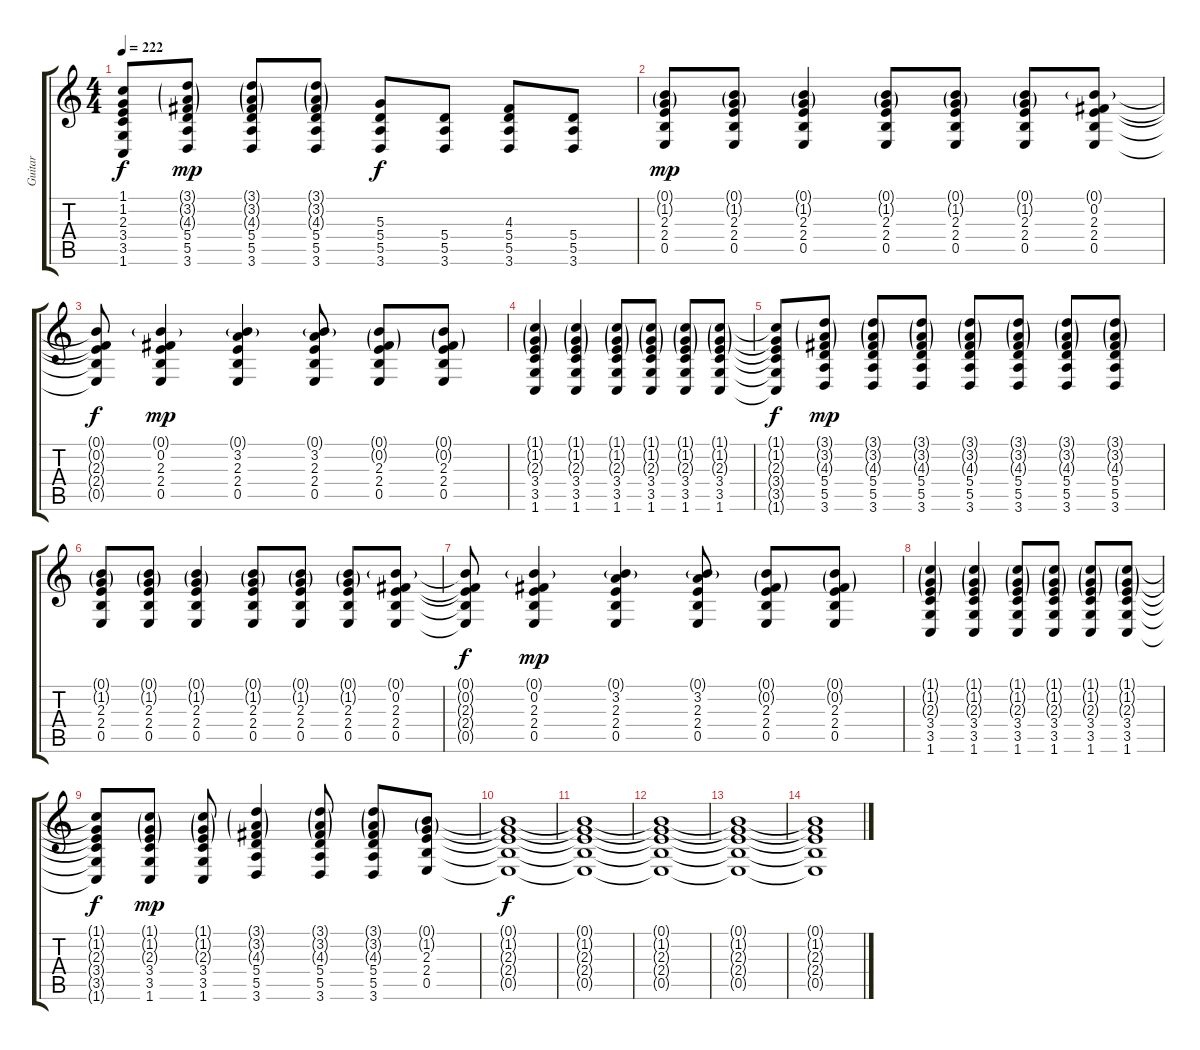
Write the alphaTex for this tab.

\track ("Guitar" "Guitar") {instrument distortionguitar}
\staff {score tabs}
\tuning (B3 Gb3 D3 A2 E2 B1) {hide}
\ts (4 4)
\tempo 222
\clef g2
\ks c
(1.1{t} 1.2{t} 2.3{t} 3.4{t} 3.5{t} 1.6{t}).8{dy f} (3.1{g} 3.2{g} 4.3{g} 5.4 5.5 3.6).8{dy mp} (3.1{g} 3.2{g} 4.3{g} 5.4 5.5 3.6).8 (3.1{g} 3.2{g} 4.3{g} 5.4 5.5 3.6).8 (5.3 5.4 5.5 3.6).8{dy f} (5.4 5.5 3.6).8 (4.3 5.4 5.5 3.6).8 (5.4 5.5 3.6).8 |
(0.1{g} 1.2{g} 2.3 2.4 0.5).8{dy mp} (0.1{g} 1.2{g} 2.3 2.4 0.5).8 (0.1{g} 1.2{g} 2.3 2.4 0.5).4 (0.1{g} 1.2{g} 2.3 2.4 0.5).8 (0.1{g} 1.2{g} 2.3 2.4 0.5).8 (0.1{g} 1.2{g} 2.3 2.4 0.5).8 (0.1{g} 0.2 2.3 2.4 0.5).8 |
(0.1{t} 0.2{t} 2.3{t} 2.4{t} 0.5{t}).8{dy f} (0.1{g} 0.2 2.3 2.4 0.5).4{dy mp} (0.1{g} 3.2 2.3 2.4 0.5).4 (0.1{g} 3.2 2.3 2.4 0.5).8 (0.1{g} 0.2{g} 2.3 2.4 0.5).8 (0.1{g} 0.2{g} 2.3 2.4 0.5).8 |
(1.1{g} 1.2{g} 2.3{g} 3.4 3.5 1.6).4 (1.1{g} 1.2{g} 2.3{g} 3.4 3.5 1.6).4 (1.1{g} 1.2{g} 2.3{g} 3.4 3.5 1.6).8 (1.1{g} 1.2{g} 2.3{g} 3.4 3.5 1.6).8 (1.1{g} 1.2{g} 2.3{g} 3.4 3.5 1.6).8 (1.1{g} 1.2{g} 2.3{g} 3.4 3.5 1.6).8 |
(1.1{t} 1.2{t} 2.3{t} 3.4{t} 3.5{t} 1.6{t}).8{dy f} (3.1{g} 3.2{g} 4.3{g} 5.4 5.5 3.6).8{dy mp} (3.1{g} 3.2{g} 4.3{g} 5.4 5.5 3.6).8 (3.1{g} 3.2{g} 4.3{g} 5.4 5.5 3.6).8 (3.1{g} 3.2{g} 4.3{g} 5.4 5.5 3.6).8 (3.1{g} 3.2{g} 4.3{g} 5.4 5.5 3.6).8 (3.1{g} 3.2{g} 4.3{g} 5.4 5.5 3.6).8 (3.1{g} 3.2{g} 4.3{g} 5.4 5.5 3.6).8 |
(0.1{g} 1.2{g} 2.3 2.4 0.5).8 (0.1{g} 1.2{g} 2.3 2.4 0.5).8 (0.1{g} 1.2{g} 2.3 2.4 0.5).4 (0.1{g} 1.2{g} 2.3 2.4 0.5).8 (0.1{g} 1.2{g} 2.3 2.4 0.5).8 (0.1{g} 1.2{g} 2.3 2.4 0.5).8 (0.1{g} 0.2 2.3 2.4 0.5).8 |
(0.1{t} 0.2{t} 2.3{t} 2.4{t} 0.5{t}).8{dy f} (0.1{g} 0.2 2.3 2.4 0.5).4{dy mp} (0.1{g} 3.2 2.3 2.4 0.5).4 (0.1{g} 3.2 2.3 2.4 0.5).8 (0.1{g} 0.2{g} 2.3 2.4 0.5).8 (0.1{g} 0.2{g} 2.3 2.4 0.5).8 |
(1.1{g} 1.2{g} 2.3{g} 3.4 3.5 1.6).4 (1.1{g} 1.2{g} 2.3{g} 3.4 3.5 1.6).4 (1.1{g} 1.2{g} 2.3{g} 3.4 3.5 1.6).8 (1.1{g} 1.2{g} 2.3{g} 3.4 3.5 1.6).8 (1.1{g} 1.2{g} 2.3{g} 3.4 3.5 1.6).8 (1.1{g} 1.2{g} 2.3{g} 3.4 3.5 1.6).8 |
(1.1{t} 1.2{t} 2.3{t} 3.4{t} 3.5{t} 1.6{t}).8{dy f} (1.1{g} 1.2{g} 2.3{g} 3.4 3.5 1.6).8{dy mp} (1.1{g} 1.2{g} 2.3{g} 3.4 3.5 1.6).8 (3.1{g} 3.2{g} 4.3{g} 5.4 5.5 3.6).4 (3.1{g} 3.2{g} 4.3{g} 5.4 5.5 3.6).8 (3.1{g} 3.2{g} 4.3{g} 5.4 5.5 3.6).8 (0.1{g} 1.2{g} 2.3 2.4 0.5).8 |
(0.1{t} 1.2{t} 2.3{t} 2.4{t} 0.5{t}).1{dy f} |
(0.1{t} 1.2{t} 2.3{t} 2.4{t} 0.5{t}).1 |
(0.1{t} 1.2{t} 2.3{t} 2.4{t} 0.5{t}).1 |
(0.1{t} 1.2{t} 2.3{t} 2.4{t} 0.5{t}).1 |
(0.1{t} 1.2{t} 2.3{t} 2.4{t} 0.5{t}).1
